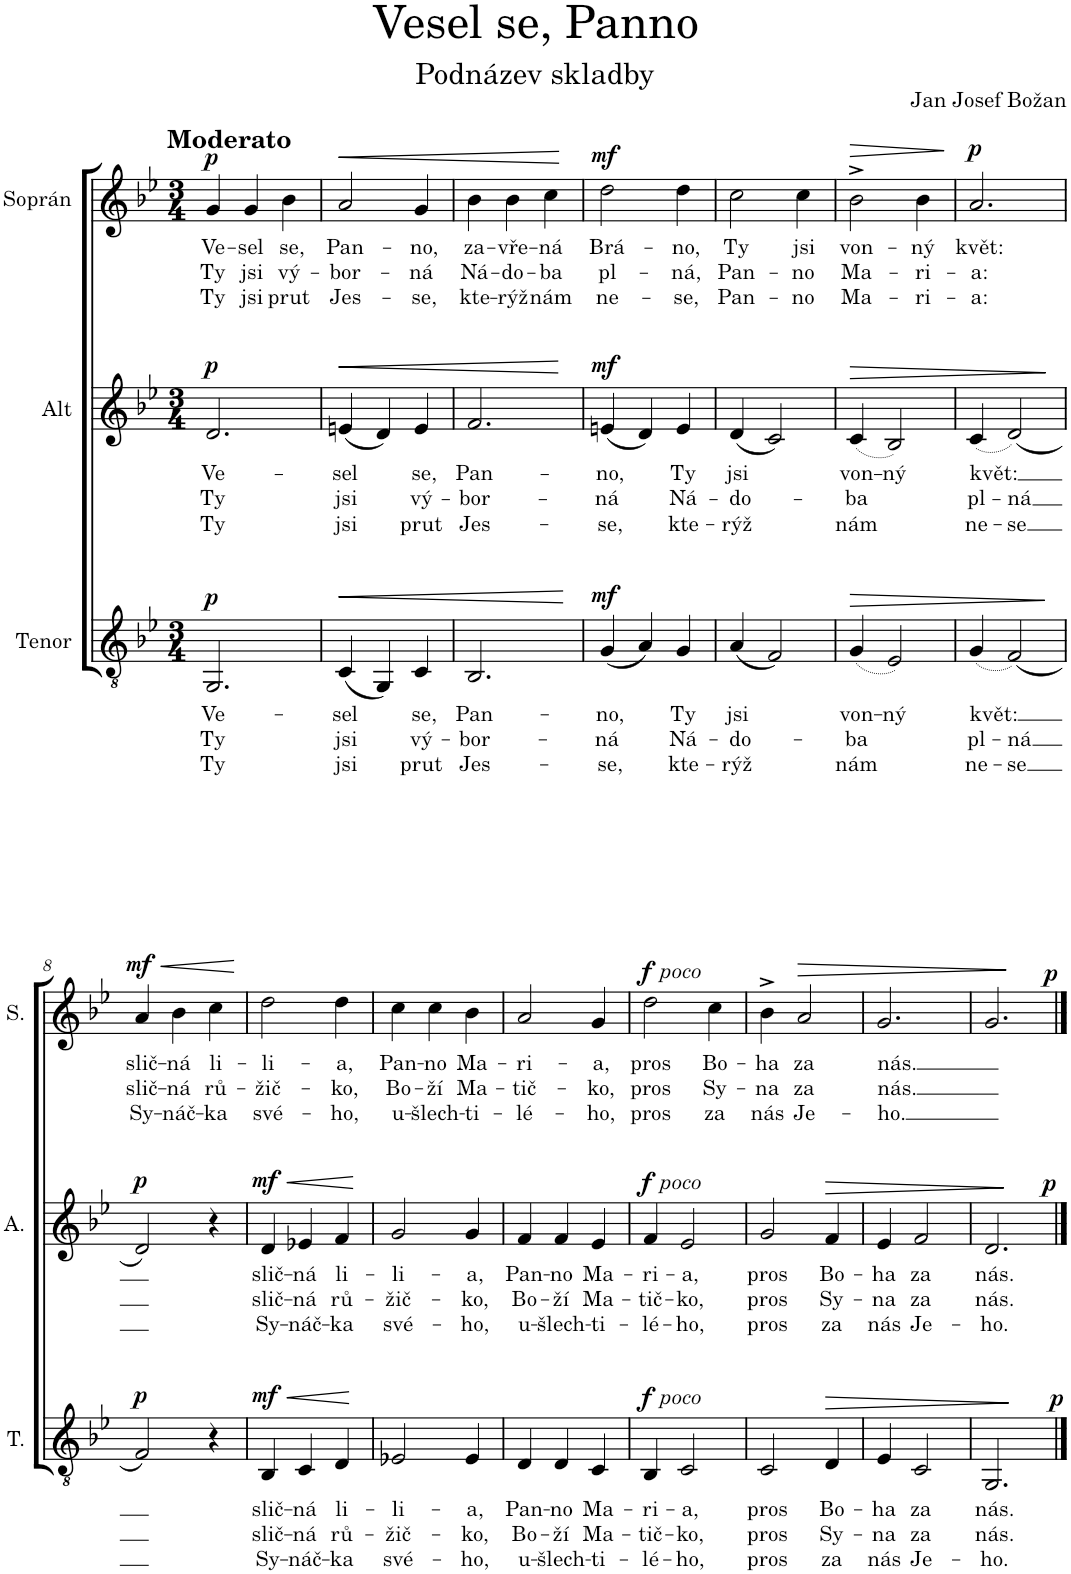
**kern	**text	**text	**text	**dynam	**kern	**text	**text	**text	**dynam	**kern	**text	**text	**text	**dynam
*part3	*part3	*part3	*part3	*part3	*part2	*part2	*part2	*part2	*part2	*part1	*part1	*part1	*part1	*part1
*staff3	*staff3	*staff3	*staff3	*staff3	*staff2	*staff2	*staff2	*staff2	*staff2	*staff1	*staff1	*staff1	*staff1	*staff1
*I"Tenor	*	*	*	*	*I"Alt	*	*	*	*	*I"Soprán	*	*	*	*
*I'T.	*	*	*	*	*I'A.	*	*	*	*	*I'S.	*	*	*	*
*clefGv2	*	*	*	*	*clefG2	*	*	*	*	*clefG2	*	*	*	*
*k[b-e-]	*	*	*	*	*k[b-e-]	*	*	*	*	*k[b-e-]	*	*	*	*
*M3/4	*	*	*	*	*M3/4	*	*	*	*	*M3/4	*	*	*	*
=1	=1	=1	=1	=1	=1	=1	=1	=1	=1	=1	=1	=1	=1	=1
!	!	!	!	!	!	!	!	!	!	!LO:TX:a:B:t=Moderato	!	!	!	!
!	!LO:LY:b	!LO:LY:b	!LO:LY:b	!LO:DY:a	!	!LO:LY:b	!LO:LY:b	!LO:LY:b	!LO:DY:a	!	!LO:LY:b	!LO:LY:b	!LO:LY:b	!LO:DY:a
2.GG/	Ve-	Ty	Ty	p	2.d/	Ve-	Ty	Ty	p	4g/	Ve-	Ty	Ty	p
!	!	!	!	!	!	!	!	!	!	!	!LO:LY:b	!LO:LY:b	!LO:LY:b	!
.	.	.	.	.	.	.	.	.	.	4g/	-sel	jsi	jsi	.
!	!	!	!	!	!	!	!	!	!	!	!LO:LY:b	!LO:LY:b	!LO:LY:b	!
.	.	.	.	.	.	.	.	.	.	4b-\	se,	vý-	prut	.
=2	=2	=2	=2	=2	=2	=2	=2	=2	=2	=2	=2	=2	=2	=2
!	!LO:LY:b	!LO:LY:b	!LO:LY:b	!LO:HP:b	!	!LO:LY:b	!LO:LY:b	!LO:LY:b	!LO:HP:b	!	!LO:LY:b	!LO:LY:b	!LO:LY:b	!LO:HP:b
(4C/	-sel	jsi	jsi	<	(4en/	-sel	jsi	jsi	<	2a/	Pan-	-bor-	Jes-	<
4GG/)	.	.	.	.	4d/)	.	.	.	.	.	.	.	.	.
!	!LO:LY:b	!LO:LY:b	!LO:LY:b	!	!	!LO:LY:b	!LO:LY:b	!LO:LY:b	!	!	!LO:LY:b	!LO:LY:b	!LO:LY:b	!
4C/	se,	vý-	prut	.	4e/	se,	vý-	prut	.	4g/	-no,	-ná	-se,	.
=3	=3	=3	=3	=3	=3	=3	=3	=3	=3	=3	=3	=3	=3	=3
!	!LO:LY:b	!LO:LY:b	!LO:LY:b	!	!	!LO:LY:b	!LO:LY:b	!LO:LY:b	!	!	!LO:LY:b	!LO:LY:b	!LO:LY:b	!
2.BB-/	Pan-	-bor-	Jes-	.	2.f/	Pan-	-bor-	Jes-	.	4b-\	za-	Ná-	kte-	.
!	!	!	!	!	!	!	!	!	!	!	!LO:LY:b	!LO:LY:b	!LO:LY:b	!
.	.	.	.	.	.	.	.	.	.	4b-\	-vře-	-do-	-rýž	.
!	!	!	!	!	!	!	!	!	!	!	!LO:LY:b	!LO:LY:b	!LO:LY:b	!
.	.	.	.	.	.	.	.	.	.	4cc\	-ná	-ba	nám	.
.	.	.	.	[	.	.	.	.	[	.	.	.	.	[
=4	=4	=4	=4	=4	=4	=4	=4	=4	=4	=4	=4	=4	=4	=4
!	!LO:LY:b	!LO:LY:b	!LO:LY:b	!LO:DY:a	!	!LO:LY:b	!LO:LY:b	!LO:LY:b	!LO:DY:a	!	!LO:LY:b	!LO:LY:b	!LO:LY:b	!LO:DY:a
(4G/	-no,	-ná	-se,	mf	(4en/	-no,	-ná	-se,	mf	2dd\	Brá-	pl-	ne-	mf
4A/)	.	.	.	.	4d/)	.	.	.	.	.	.	.	.	.
!	!LO:LY:b	!LO:LY:b	!LO:LY:b	!	!	!LO:LY:b	!LO:LY:b	!LO:LY:b	!	!	!LO:LY:b	!LO:LY:b	!LO:LY:b	!
4G/	Ty	Ná-	kte-	.	4e/	Ty	Ná-	kte-	.	4dd\	-no,	-ná,	-se,	.
=5	=5	=5	=5	=5	=5	=5	=5	=5	=5	=5	=5	=5	=5	=5
!	!LO:LY:b	!LO:LY:b	!LO:LY:b	!	!	!LO:LY:b	!LO:LY:b	!LO:LY:b	!	!	!LO:LY:b	!LO:LY:b	!LO:LY:b	!
(4A/	jsi	-do-	-rýž	.	(4d/	jsi	-do-	-rýž	.	2cc\	Ty	Pan-	Pan-	.
2F/)	.	.	.	.	2c/)	.	.	.	.	.	.	.	.	.
!	!	!	!	!	!	!	!	!	!	!	!LO:LY:b	!LO:LY:b	!LO:LY:b	!
.	.	.	.	.	.	.	.	.	.	4cc\	jsi	-no	-no	.
=6	=6	=6	=6	=6	=6	=6	=6	=6	=6	=6	=6	=6	=6	=6
!	!LO:LY:b	!LO:LY:b	!LO:LY:b	!LO:HP:b	!	!LO:LY:b	!LO:LY:b	!LO:LY:b	!LO:HP:b	!	!LO:LY:b	!LO:LY:b	!LO:LY:b	!LO:HP:b
(4G/	von-	-ba	nám	>	(4c/	von-	-ba	nám	>	2b-^\	von-	Ma-	Ma-	>
!	!LO:LY:b	!	!	!	!	!LO:LY:b	!	!	!	!	!	!	!	!
2E-/)	-ný	.	.	.	2B-/)	-ný	.	.	.	.	.	.	.	.
!	!	!	!	!	!	!	!	!	!	!	!LO:LY:b	!LO:LY:b	!LO:LY:b	!
.	.	.	.	.	.	.	.	.	.	4b-\	-ný	-ri-	-ri-	.
.	.	.	.	.	.	.	.	.	.	.	.	.	.	]
=7	=7	=7	=7	=7	=7	=7	=7	=7	=7	=7	=7	=7	=7	=7
!	!LO:LY:b	!LO:LY:b	!LO:LY:b	!	!	!LO:LY:b	!LO:LY:b	!LO:LY:b	!	!	!LO:LY:b	!LO:LY:b	!LO:LY:b	!LO:DY:a
(4G/	květ:	pl-	ne-	.	(4c/	květ:	pl-	ne-	.	2.a/	květ:	-a:	-a:	p
!	!	!LO:LY:b	!LO:LY:b	!	!	!	!LO:LY:b	!LO:LY:b	!	!	!	!	!	!
(2F/)	.	-ná	-se	.	(2d/)	.	-ná	-se	.	.	.	.	.	.
.	.	.	.	]	.	.	.	.	]	.	.	.	.	.
!!LO:LB:g=z
=8	=8	=8	=8	=8	=8	=8	=8	=8	=8	=8	=8	=8	=8	=8
!	!	!	!	!LO:DY:a	!	!	!	!	!LO:DY:a	!	!LO:LY:b	!LO:LY:b	!LO:LY:b	!LO:HP:b
!	!	!	!	!	!	!	!	!	!	!	!	!	!	!LO:DY:n=1:a
2F/)	.	.	.	p	2d/)	.	.	.	p	4a/	slič-	slič-	Sy-	< mf
!	!	!	!	!	!	!	!	!	!	!	!LO:LY:b	!LO:LY:b	!LO:LY:b	!
.	.	.	.	.	.	.	.	.	.	4b-\	-ná	-ná	-náč-	.
!	!	!	!	!	!	!	!	!	!	!	!LO:LY:b	!LO:LY:b	!LO:LY:b	!
4r	.	.	.	.	4r	.	.	.	.	4cc\	li-	rů-	-ka	.
.	.	.	.	.	.	.	.	.	.	.	.	.	.	[
=9	=9	=9	=9	=9	=9	=9	=9	=9	=9	=9	=9	=9	=9	=9
!	!LO:LY:b	!LO:LY:b	!LO:LY:b	!LO:HP:b	!	!LO:LY:b	!LO:LY:b	!LO:LY:b	!LO:HP:b	!	!LO:LY:b	!LO:LY:b	!LO:LY:b	!
!	!	!	!	!LO:DY:n=1:a	!	!	!	!	!LO:DY:n=1:a	!	!	!	!	!
4BB-/	slič-	slič-	Sy-	< mf	4d/	slič-	slič-	Sy-	< mf	2dd\	-li-	-žič-	své-	.
!	!LO:LY:b	!LO:LY:b	!LO:LY:b	!	!	!LO:LY:b	!LO:LY:b	!LO:LY:b	!	!	!	!	!	!
4C/	-ná	-ná	-náč-	.	4e-X/	-ná	-ná	-náč-	.	.	.	.	.	.
!	!LO:LY:b	!LO:LY:b	!LO:LY:b	!	!	!LO:LY:b	!LO:LY:b	!LO:LY:b	!	!	!LO:LY:b	!LO:LY:b	!LO:LY:b	!
4D/	li-	rů-	-ka	.	4f/	li-	rů-	-ka	.	4dd\	-a,	-ko,	-ho,	.
.	.	.	.	[	.	.	.	.	[	.	.	.	.	.
=10	=10	=10	=10	=10	=10	=10	=10	=10	=10	=10	=10	=10	=10	=10
!	!LO:LY:b	!LO:LY:b	!LO:LY:b	!	!	!LO:LY:b	!LO:LY:b	!LO:LY:b	!	!	!LO:LY:b	!LO:LY:b	!LO:LY:b	!
2E-X/	-li-	-žič-	své-	.	2g/	-li-	-žič-	své-	.	4cc\	Pan-	Bo-	u-	.
!	!	!	!	!	!	!	!	!	!	!	!LO:LY:b	!LO:LY:b	!LO:LY:b	!
.	.	.	.	.	.	.	.	.	.	4cc\	-no	-ží	-šlech-	.
!	!LO:LY:b	!LO:LY:b	!LO:LY:b	!	!	!LO:LY:b	!LO:LY:b	!LO:LY:b	!	!	!LO:LY:b	!LO:LY:b	!LO:LY:b	!
4E-/	-a,	-ko,	-ho,	.	4g/	-a,	-ko,	-ho,	.	4b-\	Ma-	Ma-	-ti-	.
=11	=11	=11	=11	=11	=11	=11	=11	=11	=11	=11	=11	=11	=11	=11
!	!LO:LY:b	!LO:LY:b	!LO:LY:b	!	!	!LO:LY:b	!LO:LY:b	!LO:LY:b	!	!	!LO:LY:b	!LO:LY:b	!LO:LY:b	!
4D/	Pan-	Bo-	u-	.	4f/	Pan-	Bo-	u-	.	2a/	-ri-	-tič-	-lé-	.
!	!LO:LY:b	!LO:LY:b	!LO:LY:b	!	!	!LO:LY:b	!LO:LY:b	!LO:LY:b	!	!	!	!	!	!
4D/	-no	-ží	-šlech-	.	4f/	-no	-ží	-šlech-	.	.	.	.	.	.
!	!LO:LY:b	!LO:LY:b	!LO:LY:b	!	!	!LO:LY:b	!LO:LY:b	!LO:LY:b	!	!	!LO:LY:b	!LO:LY:b	!LO:LY:b	!
4C/	Ma-	Ma-	-ti-	.	4e-/	Ma-	Ma-	-ti-	.	4g/	-a,	-ko,	-ho,	.
=12	=12	=12	=12	=12	=12	=12	=12	=12	=12	=12	=12	=12	=12	=12
!	!	!	!	!	!	!	!	!	!	!LO:TX:a:i:t=poco	!	!	!	!
!	!	!	!	!	!LO:TX:a:i:t=poco	!	!	!	!	!	!	!	!	!
!LO:TX:a:i:t=poco	!	!	!	!	!	!	!	!	!	!	!	!	!	!
!	!LO:LY:b	!LO:LY:b	!LO:LY:b	!LO:DY:a	!	!LO:LY:b	!LO:LY:b	!LO:LY:b	!LO:DY:a	!	!LO:LY:b	!LO:LY:b	!LO:LY:b	!LO:DY:a
4BB-/	-ri-	-tič-	-lé-	f	4f/	-ri-	-tič-	-lé-	f	2dd\	pros	pros	pros	f
!	!LO:LY:b	!LO:LY:b	!LO:LY:b	!	!	!LO:LY:b	!LO:LY:b	!LO:LY:b	!	!	!	!	!	!
2C/	-a,	-ko,	-ho,	.	2e-/	-a,	-ko,	-ho,	.	.	.	.	.	.
!	!	!	!	!	!	!	!	!	!	!	!LO:LY:b	!LO:LY:b	!LO:LY:b	!
.	.	.	.	.	.	.	.	.	.	4cc\	Bo-	Sy-	za	.
=13	=13	=13	=13	=13	=13	=13	=13	=13	=13	=13	=13	=13	=13	=13
!	!LO:LY:b	!LO:LY:b	!LO:LY:b	!	!	!LO:LY:b	!LO:LY:b	!LO:LY:b	!	!	!LO:LY:b	!LO:LY:b	!LO:LY:b	!
2C/	pros	pros	pros	.	2g/	pros	pros	pros	.	4b-^\	-ha	-na	nás	.
!	!	!	!	!	!	!	!	!	!	!	!LO:LY:b	!LO:LY:b	!LO:LY:b	!LO:HP:b
.	.	.	.	.	.	.	.	.	.	2a/	za	za	Je-	>
!	!LO:LY:b	!LO:LY:b	!LO:LY:b	!LO:HP:b	!	!LO:LY:b	!LO:LY:b	!LO:LY:b	!LO:HP:b	!	!	!	!	!
4D/	Bo-	Sy-	za	>	4f/	Bo-	Sy-	za	>	.	.	.	.	.
=14	=14	=14	=14	=14	=14	=14	=14	=14	=14	=14	=14	=14	=14	=14
!	!LO:LY:b	!LO:LY:b	!LO:LY:b	!	!	!LO:LY:b	!LO:LY:b	!LO:LY:b	!	!	!LO:LY:b	!LO:LY:b	!LO:LY:b	!
4E-/	-ha	-na	nás	.	4e-/	-ha	-na	nás	.	2.g/	nás.	nás.	-ho.	.
!	!LO:LY:b	!LO:LY:b	!LO:LY:b	!	!	!LO:LY:b	!LO:LY:b	!LO:LY:b	!	!	!	!	!	!
2C/	za	za	Je-	.	2f/	za	za	Je-	.	.	.	.	.	.
=15	=15	=15	=15	=15	=15	=15	=15	=15	=15	=15	=15	=15	=15	=15
!	!LO:LY:b	!LO:LY:b	!LO:LY:b	!LO:DY:a	!	!LO:LY:b	!LO:LY:b	!LO:LY:b	!LO:DY:a	!	!	!	!	!LO:DY:a
2.GG/	nás.	nás.	-ho.	p	2.d/	nás.	nás.	-ho.	p	2.g/	.	.	.	p
.	.	.	.	]	.	.	.	.	]	.	.	.	.	]
==	==	==	==	==	==	==	==	==	==	==	==	==	==	==
*-	*-	*-	*-	*-	*-	*-	*-	*-	*-	*-	*-	*-	*-	*-
